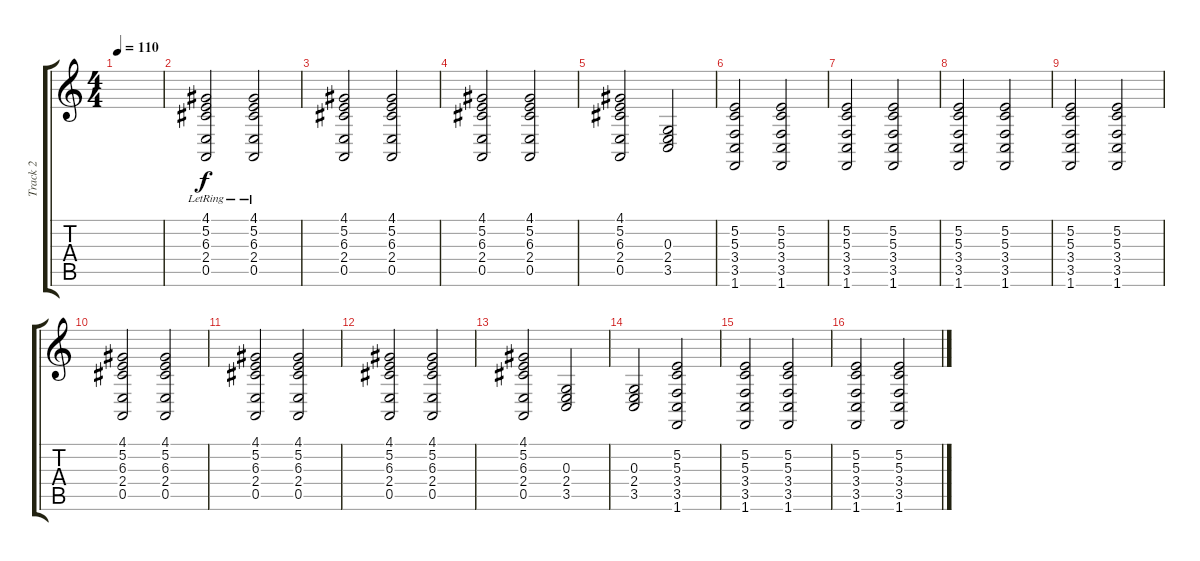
\track ("Track 2" "Track 2") {instrument acousticgrandpiano}
\staff {score tabs}
\tuning (E4 B3 G3 D3 A2 E2) {hide}
\ts (4 4)
\tempo 110
\clef g2
\ks c
|
(4.1{lr} 5.2{lr} 6.3{lr} 2.4{lr} 0.5{lr}).2 (4.1{lr} 5.2{lr} 6.3{lr} 2.4{lr} 0.5{lr}).2 |
(4.1 5.2 6.3 2.4 0.5).2 (4.1 5.2 6.3 2.4 0.5).2 |
(4.1 5.2 6.3 2.4 0.5).2 (4.1 5.2 6.3 2.4 0.5).2 |
(4.1 5.2 6.3 2.4 0.5).2 (0.3 2.4 3.5).2 |
(5.2 5.3 3.4 3.5 1.6).2 (5.2 5.3 3.4 3.5 1.6).2 |
(5.2 5.3 3.4 3.5 1.6).2 (5.2 5.3 3.4 3.5 1.6).2 |
(5.2 5.3 3.4 3.5 1.6).2 (5.2 5.3 3.4 3.5 1.6).2{volume 14} |
(5.2 5.3 3.4 3.5 1.6).2 (5.2 5.3 3.4 3.5 1.6).2 |
(4.1 5.2 6.3 2.4 0.5).2{volume 11} (4.1 5.2 6.3 2.4 0.5).2 |
(4.1 5.2 6.3 2.4 0.5).2 (4.1 5.2 6.3 2.4 0.5).2 |
(4.1 5.2 6.3 2.4 0.5).2 (4.1 5.2 6.3 2.4 0.5).2 |
(4.1 5.2 6.3 2.4 0.5).2 (0.3 2.4 3.5).2 |
(0.3 2.4 3.5).2 (5.2 5.3 3.4 3.5 1.6).2 |
(5.2 5.3 3.4 3.5 1.6).2 (5.2 5.3 3.4 3.5 1.6).2{volume 14} |
(5.2 5.3 3.4 3.5 1.6).2 (5.2 5.3 3.4 3.5 1.6).2
